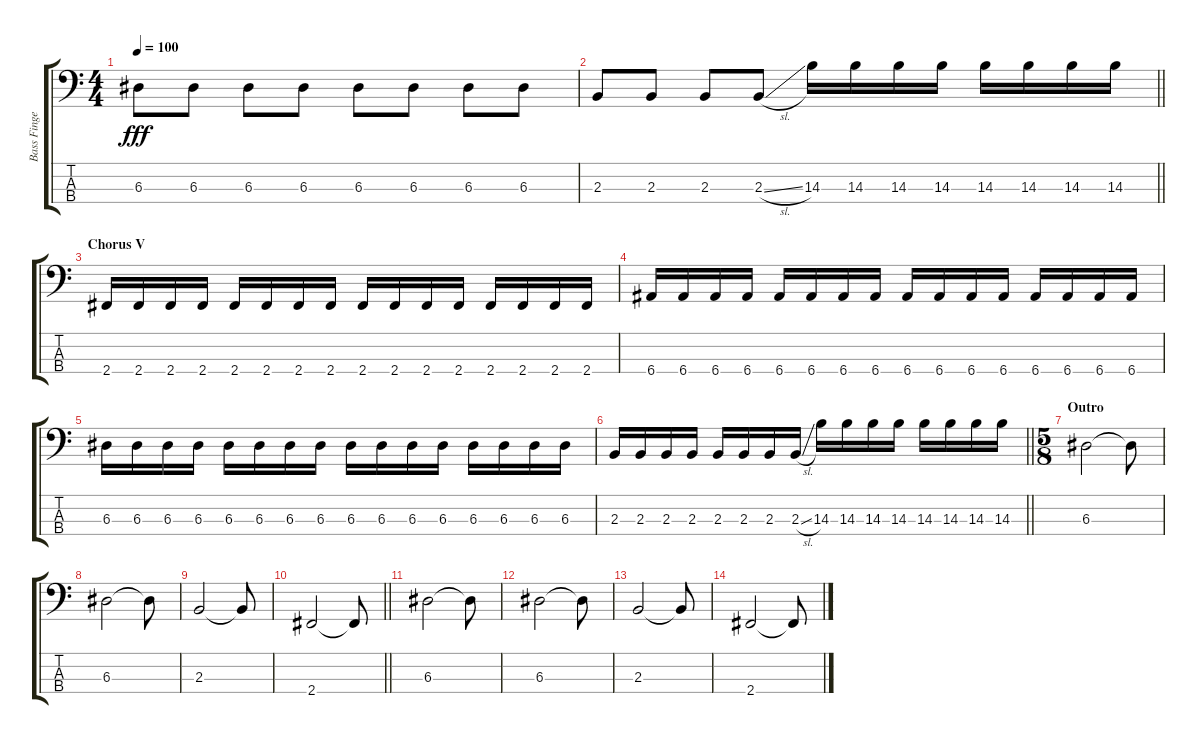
\track ("Bass Finger" "Bass Finge") {instrument electricbassfinger}
\staff {score tabs}
\tuning (G2 D2 A1 E1) {hide}
\ts (4 4)
\tempo 100
\clef f4
\ks c
6.3.8{dy fff} 6.3.8 6.3.8 6.3.8 6.3.8 6.3.8 6.3.8 6.3.8 |
\barLineRight lightlight
2.3.8 2.3.8 2.3.8 2.3{sl}.8 14.3.16 14.3.16 14.3.16 14.3.16 14.3.16 14.3.16 14.3.16 14.3.16 |
\section ("" "Chorus V")
2.4.16 2.4.16 2.4.16 2.4.16 2.4.16 2.4.16 2.4.16 2.4.16 2.4.16 2.4.16 2.4.16 2.4.16 2.4.16 2.4.16 2.4.16 2.4.16 |
6.4.16 6.4.16 6.4.16 6.4.16 6.4.16 6.4.16 6.4.16 6.4.16 6.4.16 6.4.16 6.4.16 6.4.16 6.4.16 6.4.16 6.4.16 6.4.16 |
6.3.16 6.3.16 6.3.16 6.3.16 6.3.16 6.3.16 6.3.16 6.3.16 6.3.16 6.3.16 6.3.16 6.3.16 6.3.16 6.3.16 6.3.16 6.3.16 |
\barLineRight lightlight
2.3.16 2.3.16 2.3.16 2.3.16 2.3.16 2.3.16 2.3.16 2.3{sl}.16 14.3.16 14.3.16 14.3.16 14.3.16 14.3.16 14.3.16 14.3.16 14.3.16 |
\ts (5 8)
\section ("" "Outro")
6.3.2 6.3{t}.8 |
6.3.2 6.3{t}.8 |
2.3.2 2.3{t}.8 |
\barLineRight lightlight
2.4.2 2.4{t}.8 |
6.3.2 6.3{t}.8 |
6.3.2 6.3{t}.8 |
2.3.2 2.3{t}.8 |
2.4.2 2.4{t}.8
